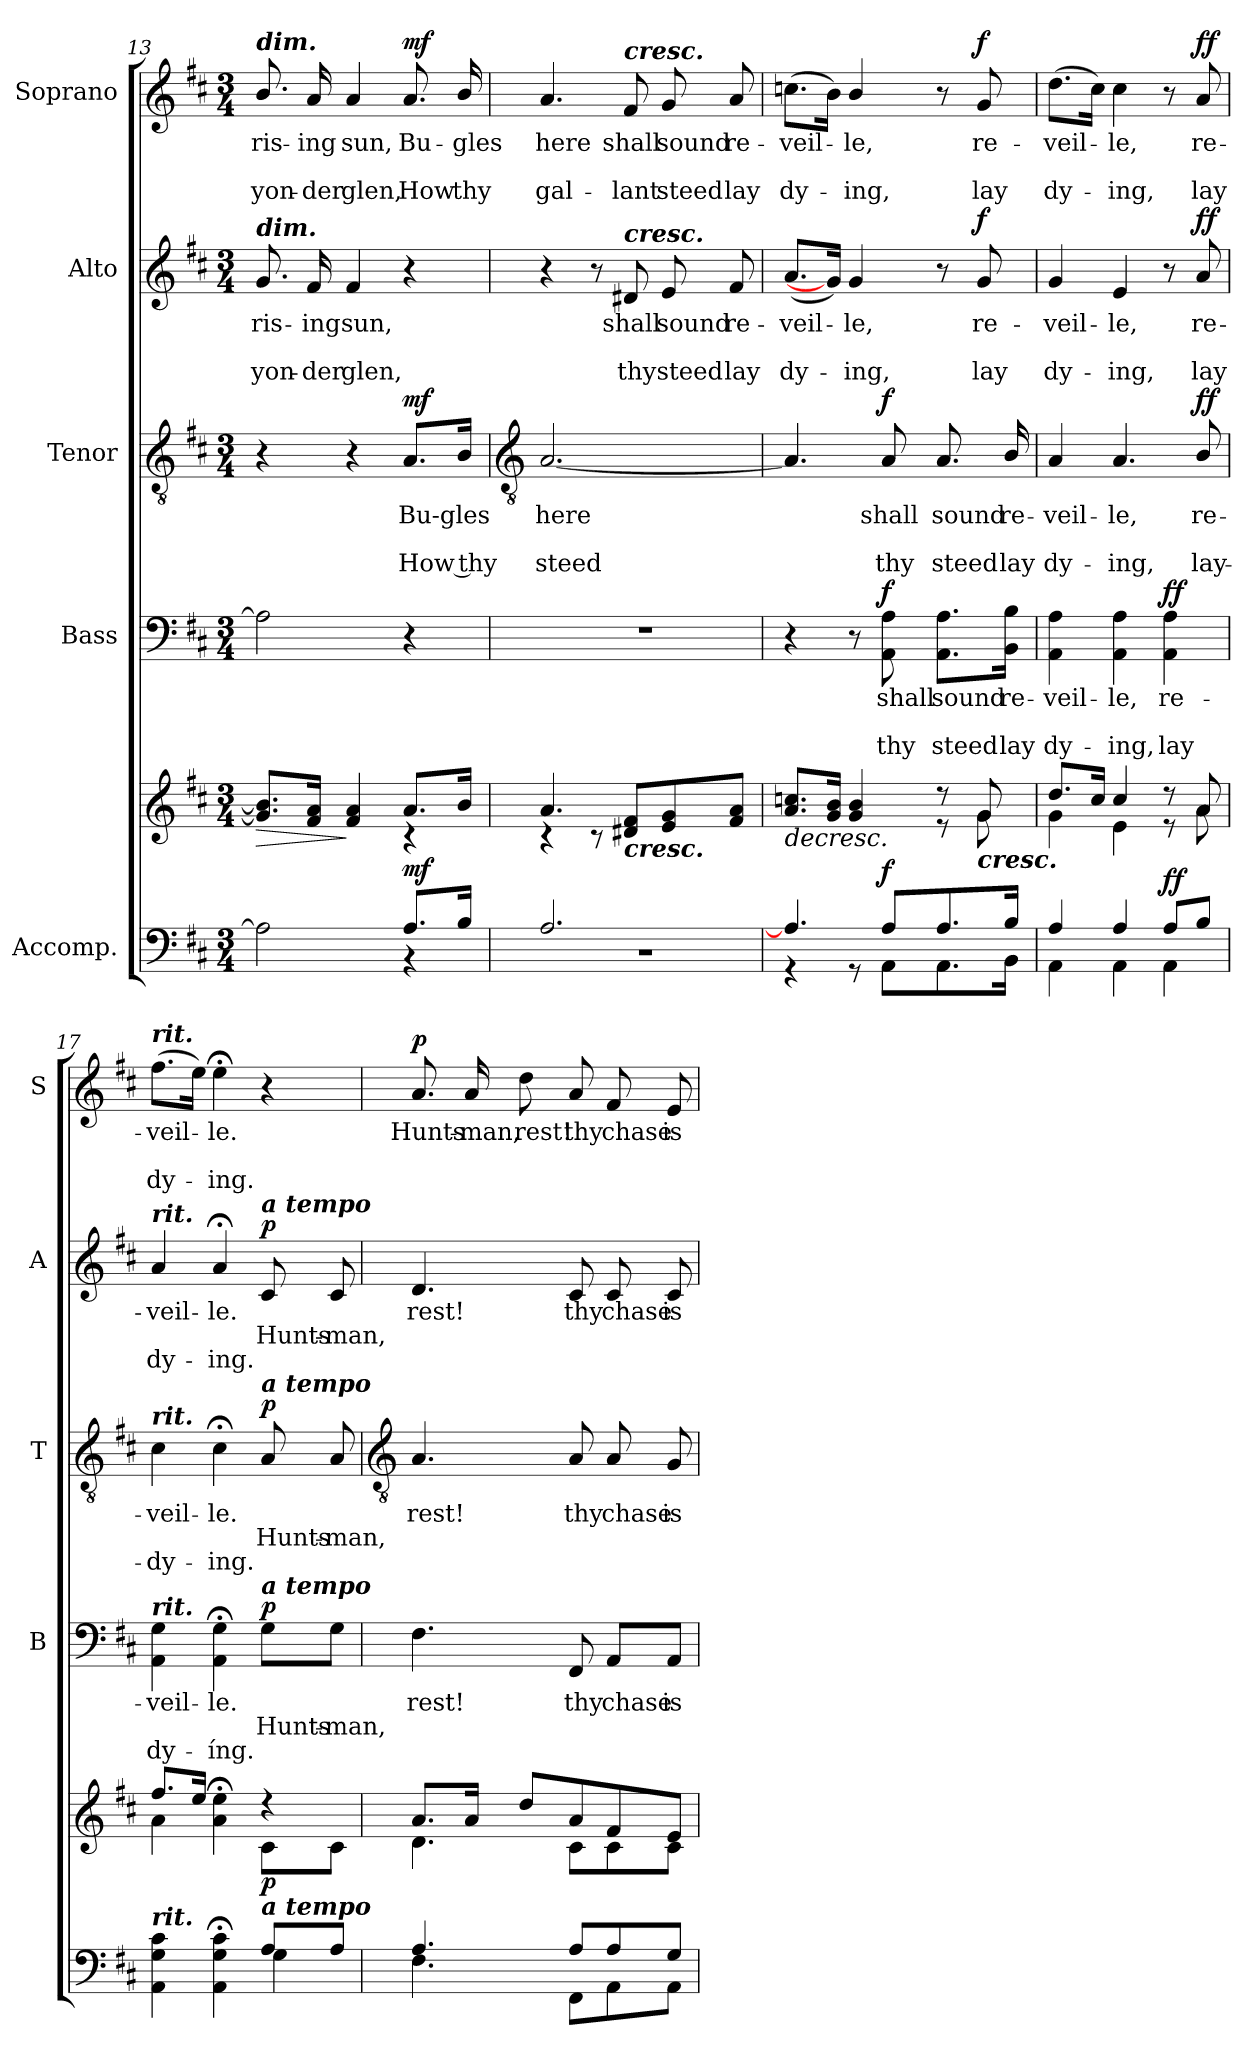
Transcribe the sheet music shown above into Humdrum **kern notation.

**kern	**kern	**dynam	**kern	**text	**text	**text	**dynam	**kern	**text	**text	**text	**dynam	**kern	**text	**text	**text	**dynam	**kern	**text	**text	**text	**dynam
*part5	*part5	*part5	*part4	*part4	*part4	*part4	*part4	*part3	*part3	*part3	*part3	*part3	*part2	*part2	*part2	*part2	*part2	*part1	*part1	*part1	*part1	*part1
*staff6	*staff5	*staff5/6	*staff4	*staff4	*staff4	*staff4	*staff4	*staff3	*staff3	*staff3	*staff3	*staff3	*staff2	*staff2	*staff2	*staff2	*staff2	*staff1	*staff1	*staff1	*staff1	*staff1
*I"Accomp.	*	*	*I"Bass	*	*	*	*	*I"Tenor	*	*	*	*	*I"Alto	*	*	*	*	*I"Soprano	*	*	*	*
*	*	*	*I'B	*	*	*	*	*I'T	*	*	*	*	*I'A	*	*	*	*	*I'S	*	*	*	*
*clefF4	*clefG2	*	*clefF4	*	*	*	*	*clefGv2	*	*	*	*	*clefG2	*	*	*	*	*clefG2	*	*	*	*
*k[f#c#]	*k[f#c#]	*	*k[f#c#]	*	*	*	*	*k[f#c#]	*	*	*	*	*k[f#c#]	*	*	*	*	*k[f#c#]	*	*	*	*
*D:	*D:	*	*D:	*	*	*	*	*D:	*	*	*	*	*D:	*	*	*	*	*D:	*	*	*	*
*M3/4	*M3/4	*	*M3/4	*	*	*	*	*M3/4	*	*	*	*	*M3/4	*	*	*	*	*M3/4	*	*	*	*
=13	=13	=13	=13	=13	=13	=13	=13	=13	=13	=13	=13	=13	=13	=13	=13	=13	=13	=13	=13	=13	=13	=13
*^	*	*	*	*	*	*	*	*	*	*	*	*	*	*	*	*	*	*	*	*	*	*
!	!	!	!	!	!	!	!	!	!	!	!	!	!	!	!	!	!	!	!LO:TX:a:Bi:t=dim.	!	!	!	!
!	!	!	!	!	!	!	!	!	!	!	!	!	!	!LO:TX:a:Bi:t=dim.	!	!	!	!	!	!	!	!	!
!	!	!	!LO:HP:b	!	!	!	!	!	!	!	!	!	!	!	!LO:LY:b	!	!LO:LY:b	!	!	!LO:LY:b	!	!LO:LY:b	!
*	*	*^	*	*	*	*	*	*	*	*	*	*	*	*	*	*	*	*	*	*	*	*	*
2A\]	2ryy	8.g/] 8.b/]L	2ryy	>	2A]	.	.	.	.	4r	.	.	.	.	8.g	ris-	.	-yon-	.	8.b/	ris-	.	-yon-	.
!	!	!	!	!	!	!	!	!	!	!	!	!	!	!	!	!LO:LY:b	!	!LO:LY:b	!	!	!LO:LY:b	!	!LO:LY:b	!
.	.	16f#/ 16a/J	.	.	.	.	.	.	.	.	.	.	.	.	16f#	-ing	.	der	.	16a	-ing	.	der	.
!	!	!	!	!	!	!	!	!	!	!	!	!	!	!	!	!LO:LY:b	!	!LO:LY:b	!	!	!LO:LY:b	!	!LO:LY:b	!
.	.	4f#/ 4a/	.	]	.	.	.	.	.	4r	.	.	.	.	4f#	sun,	.	glen,	.	4a	sun,	.	glen,	.
!	!	!	!	!LO:DY:a=2	!	!	!	!	!	!	!LO:LY:b	!	!LO:LY:b	!LO:DY:b	!	!	!	!	!	!	!LO:LY:b	!	!LO:LY:b	!LO:DY:b
8.A/L	4r	8.a/L	4r	mf	4r	.	.	.	.	8.AL	Bu-gles	.	How thy	mf	4r	.	.	.	.	8.a	Bu-	.	-How	mf
!	!	!	!	!	!	!	!	!	!	!	!	!	!	!	!	!	!	!	!	!	!LO:LY:b	!	!LO:LY:b	!
16B/J	.	16b/J	.	.	.	.	.	.	.	16B/J	.	.	.	.	.	.	.	.	.	16b/	gles	.	thy	.
!!LO:LB:g=z
=14	=14	=14	=14	=14	=14	=14	=14	=14	=14	=14	=14	=14	=14	=14	=14	=14	=14	=14	=14	=14	=14	=14	=14	=14
*	*	*	*	*	*	*	*	*	*	*clefGv2	*	*	*	*	*	*	*	*	*	*	*	*	*	*
!	!LO:N:vis=1	!	!	!	!LO:N:vis=1	!	!	!	!	!	!LO:LY:b	!	!LO:LY:b	!	!	!	!	!	!	!	!LO:LY:b	!	!LO:LY:b	!
2.A/	2.r	4.a/	4r	.	2.r	.	.	.	.	[2.A	here	.	steed	.	4r	.	.	.	.	4.a	here	.	gal-	.
.	.	.	8r	.	.	.	.	.	.	.	.	.	.	.	8r	.	.	.	.	.	.	.	.	.
!	!	!	!	!	!	!	!	!	!	!	!	!	!	!	!	!	!	!	!	!LO:TX:a:Bi:t=cresc.	!	!	!	!
!	!	!	!	!	!	!	!	!	!	!	!	!	!	!	!LO:TX:a:Bi:t=cresc.	!	!	!	!	!	!	!	!	!
!	!	!LO:TX:b:Bi:t=cresc.	!	!	!	!	!	!	!	!	!	!	!	!	!	!	!	!	!	!	!	!	!	!
!	!	!	!	!	!	!	!	!	!	!	!	!	!	!	!	!LO:LY:b	!	!LO:LY:b	!	!	!LO:LY:b	!	!LO:LY:b	!
.	.	8d#X/ 8f#/L	8ryy	.	.	.	.	.	.	.	.	.	.	.	8d#X	shall	.	thy	.	8f#	-shall	.	lant	.
!	!	!	!	!	!	!	!	!	!	!	!	!	!	!	!	!LO:LY:b	!	!LO:LY:b	!	!	!LO:LY:b	!	!LO:LY:b	!
.	.	8e/ 8g/	4ryy	.	.	.	.	.	.	.	.	.	.	.	8e	sound	.	steed	.	8g	sound	.	steed	.
!	!	!	!	!	!	!	!	!	!	!	!	!	!	!	!	!LO:LY:b	!	!LO:LY:b	!	!	!LO:LY:b	!	!LO:LY:b	!
.	.	8f#/ 8a/J	.	.	.	.	.	.	.	.	.	.	.	.	8f#	re-	.	-lay	.	8a	re-	.	-lay	.
=15	=15	=15	=15	=15	=15	=15	=15	=15	=15	=15	=15	=15	=15	=15	=15	=15	=15	=15	=15	=15	=15	=15	=15	=15
!	!	!	!	!LO:HP:b	!	!	!	!	!	!	!	!	!	!	!	!LO:LY:b	!	!LO:LY:b	!	!	!LO:LY:b	!	!LO:LY:b	!
4.A/]	4r	8.a/ 8.ccn/L	2ryy	>	4r	.	.	.	.	4.A]	.	.	.	.	(<8.aL	veil-	.	dy-	.	(>8.ccnL	veil-	.	dy-	.
.	.	16g/ 16b/J	.	.	.	.	.	.	.	.	.	.	.	.	16gJ])	.	.	.	.	16bJ)	.	.	.	.
!	!	!	!	!	!	!	!	!	!	!	!	!	!	!	!	!LO:LY:b	!	!LO:LY:b	!	!	!LO:LY:b	!	!LO:LY:b	!
.	8r	4g/ 4b/	.	.	8r	.	.	.	.	.	.	.	.	.	4g	le,	.	ing,	.	4b/	le,	.	ing,	.
!	!	!	!	!LO:DY:a=2	!	!LO:LY:b	!	!LO:LY:b	!LO:DY:b	!	!LO:LY:b	!	!LO:LY:b	!LO:DY:b	!	!	!	!	!	!	!	!	!	!
8A/L	8AA\L	.	.	f	8AA\ 8A\	shall	.	thy	f	8A	shall	.	thy	f	.	.	.	.	.	.	.	.	.	.
!	!	!	!	!	!	!LO:LY:b	!	!LO:LY:b	!	!	!LO:LY:b	!	!LO:LY:b	!	!	!	!	!	!	!	!	!	!	!
8.A/	8.AA\	8r	8r	]	8.AA\ 8.A\L	sound	.	steed	.	8.A	sound	.	steed	.	8r	.	.	.	.	8r	.	.	.	.
!	!	!LO:TX:b:Bi:t=cresc.	!	!	!	!	!	!	!	!	!	!	!	!	!	!	!	!	!	!	!	!	!	!
!	!	!	!	!	!	!	!	!	!	!	!	!	!	!	!	!LO:LY:b	!	!LO:LY:b	!LO:DY:b	!	!LO:LY:b	!	!LO:LY:b	!LO:DY:b
.	.	8g/	8g\	.	.	.	.	.	.	.	.	.	.	.	8g	re-	.	-lay	f	8g	re-	.	-lay	f
!	!	!	!	!	!	!LO:LY:b	!	!LO:LY:b	!	!	!LO:LY:b	!	!LO:LY:b	!	!	!	!	!	!	!	!	!	!	!
16B/J	16BB\J	.	.	.	16BB\ 16B\Jk	re-	.	-lay	.	16B/	re-	.	-lay	.	.	.	.	.	.	.	.	.	.	.
=16	=16	=16	=16	=16	=16	=16	=16	=16	=16	=16	=16	=16	=16	=16	=16	=16	=16	=16	=16	=16	=16	=16	=16	=16
!	!	!	!	!	!	!LO:LY:b	!	!LO:LY:b	!	!	!LO:LY:b	!	!LO:LY:b	!	!	!LO:LY:b	!	!LO:LY:b	!	!	!LO:LY:b	!	!LO:LY:b	!
4A/	4AA\	8.dd/L	4g\	.	4AA\ 4A\	veil-	.	-dy-	.	4A	veil-	.	-dy-	.	4g	veil-	.	-dy-	.	(>8.ddL	veil-	.	dy-	.
.	.	16cc#/J	.	.	.	.	.	.	.	.	.	.	.	.	.	.	.	.	.	16cc#J)	.	.	.	.
!	!	!	!	!	!	!LO:LY:b	!	!LO:LY:b	!	!	!LO:LY:b	!	!LO:LY:b	!	!	!LO:LY:b	!	!LO:LY:b	!	!	!LO:LY:b	!	!LO:LY:b	!
4A/	4AA\	4cc#/	4e\	.	4AA\ 4A\	-le,	.	ing,	.	4.A	-le,	.	ing,	.	4e	-le,	.	ing,	.	4cc#	le,	.	ing,	.
!	!	!	!	!LO:DY:a=2	!	!LO:LY:b	!	!LO:LY:b	!LO:DY:b	!	!	!	!	!	!	!	!	!	!	!	!	!	!	!
8A/L	4AA\	8r	8r	ff	4AA\ 4A\	re-	.	-lay	ff	.	.	.	.	.	8r	.	.	.	.	8r	.	.	.	.
!	!	!	!	!	!	!	!	!	!	!	!LO:LY:b	!	!LO:LY:b	!LO:DY:b	!	!LO:LY:b	!	!LO:LY:b	!LO:DY:b	!	!LO:LY:b	!	!LO:LY:b	!LO:DY:b
8B/J	.	8a/	8a\	.	.	.	.	.	.	8B/	re--	.	-lay-	ff	8a	re-	.	-lay	ff	8a	re-	.	-lay	ff
=17	=17	=17	=17	=17	=17	=17	=17	=17	=17	=17	=17	=17	=17	=17	=17	=17	=17	=17	=17	=17	=17	=17	=17	=17
!	!	!	!	!	!	!	!	!	!	!	!	!	!	!	!	!	!	!	!	!LO:TX:a:Bi:t=rit.	!	!	!	!
!	!	!	!	!	!	!	!	!	!	!	!	!	!	!	!LO:TX:a:Bi:t=rit.	!	!	!	!	!	!	!	!	!
!	!	!	!	!	!	!	!	!	!	!LO:TX:a:Bi:t=rit.	!	!	!	!	!	!	!	!	!	!	!	!	!	!
!	!	!	!	!	!LO:TX:a:Bi:t=rit.	!	!	!	!	!	!	!	!	!	!	!	!	!	!	!	!	!	!	!
!LO:TX:a:Bi:t=rit.	!	!	!	!	!	!	!	!	!	!	!	!	!	!	!	!	!	!	!	!	!	!	!	!
!	!	!	!	!	!	!LO:LY:b	!	!LO:LY:b	!	!	!LO:LY:b	!	!LO:LY:b	!	!	!LO:LY:b	!	!LO:LY:b	!	!	!LO:LY:b	!	!LO:LY:b	!
4AA\ 4G\ 4c#\	2ryy	8.ff#/L	4a\	.	4AA 4G	veil-	.	-dy-	.	4c#	-veil-	.	-dy-	.	4a	veil-	.	-dy-	.	(>8.ff#L	veil-	.	dy-	.
.	.	16ee/J	.	.	.	.	.	.	.	.	.	.	.	.	.	.	.	.	.	16eeJ)	.	.	.	.
!	!	!	!	!	!	!LO:LY:b	!	!LO:LY:b	!	!	!LO:LY:b	!	!LO:LY:b	!	!	!LO:LY:b	!	!LO:LY:b	!	!	!LO:LY:b	!	!LO:LY:b	!
4AA\;< 4G\;< 4c#\;<	.	4a\;< 4ee\;<	4ryy	.	4AA;< 4G;<	-le.	.	íng.	.	4c#;<	-le.	.	ing.	.	4a;<	-le.	.	ing.	.	4ee;<	le.	.	ing.	.
!	!	!	!	!	!	!	!	!	!	!	!	!	!	!	!LO:TX:a:Bi:t=a tempo	!	!	!	!	!	!	!	!	!
!	!	!	!	!	!	!	!	!	!	!LO:TX:a:Bi:t=a tempo	!	!	!	!	!	!	!	!	!	!	!	!	!	!
!	!	!	!	!	!LO:TX:a:Bi:t=a tempo	!	!	!	!	!	!	!	!	!	!	!	!	!	!	!	!	!	!	!
!LO:TX:a:Bi:t=a tempo	!	!	!	!	!	!	!	!	!	!	!	!	!	!	!	!	!	!	!	!	!	!	!	!
!	!	!	!	!LO:DY:b	!	!	!LO:LY:b	!	!LO:DY:b	!	!	!LO:LY:b	!	!LO:DY:b	!	!	!LO:LY:b	!	!LO:DY:b	!	!	!	!	!
8A/L	4G\	4r	8c#\L	p	8G\L	.	Hunts-	.	p	8A	.	Hunts-	.	p	8c#	.	Hunts-	.	p	4r	.	.	.	.
!	!	!	!	!	!	!	!LO:LY:b	!	!	!	!	!LO:LY:b	!	!	!	!	!LO:LY:b	!	!	!	!	!	!	!
8A/J	.	.	8c#\J	.	8G\J	.	-man,	.	.	8A	.	-man,	.	.	8c#	.	-man,	.	.	.	.	.	.	.
*	*	*v	*v	*	*	*	*	*	*	*	*	*	*	*	*	*	*	*	*	*	*	*	*	*
!!LO:LB:g=z
=18	=18	=18	=18	=18	=18	=18	=18	=18	=18	=18	=18	=18	=18	=18	=18	=18	=18	=18	=18	=18	=18	=18	=18
*	*	*	*	*	*	*	*	*	*clefGv2	*	*	*	*	*	*	*	*	*	*	*	*	*	*
*	*	*^	*	*	*	*	*	*	*	*	*	*	*	*	*	*	*	*	*	*	*	*	*
*	*	*	*^	*	*	*	*	*	*	*	*	*	*	*	*	*	*	*	*	*	*	*	*	*
!	!	!	!	!LO:N:vis=1	!	!	!LO:LY:b	!	!	!	!	!LO:LY:b	!	!	!	!	!LO:LY:b	!	!	!	!	!LO:LY:b	!	!	!LO:DY:b
4.A/	4.F#\	8.a/L	4.d\	2.ryy	.	4.F#	rest!	.	.	.	4.A	rest!	.	.	.	4.d	rest!	.	.	.	8.a	Hunts-	.	.	p
!	!	!	!	!	!	!	!	!	!	!	!	!	!	!	!	!	!	!	!	!	!	!LO:LY:b	!	!	!
.	.	16a/J	.	.	.	.	.	.	.	.	.	.	.	.	.	.	.	.	.	.	16a	-man,	.	.	.
!	!	!	!	!	!	!	!	!	!	!	!	!	!	!	!	!	!	!	!	!	!	!LO:LY:b	!	!	!
.	.	8dd/L	.	.	.	.	.	.	.	.	.	.	.	.	.	.	.	.	.	.	8dd	rest!	.	.	.
!	!	!	!	!	!	!	!LO:LY:b	!	!	!	!	!LO:LY:b	!	!	!	!	!LO:LY:b	!	!	!	!	!LO:LY:b	!	!	!
8A/L	8FF#\L	8a/	8c#\L	.	.	8FF#	thy	.	.	.	8A	thy	.	.	.	8c#	thy	.	.	.	8a	thy	.	.	.
!	!	!	!	!	!	!	!LO:LY:b	!	!	!	!	!LO:LY:b	!	!	!	!	!LO:LY:b	!	!	!	!	!LO:LY:b	!	!	!
8A/	8AA\	8f#/	8c#\	.	.	8AA/L	chase	.	.	.	8A	chase	.	.	.	8c#	chase	.	.	.	8f#	chase	.	.	.
!	!	!	!	!	!	!	!LO:LY:b	!	!	!	!	!LO:LY:b	!	!	!	!	!LO:LY:b	!	!	!	!	!LO:LY:b	!	!	!
8G/J	8AA\J	8e/J	8c#\J	.	.	8AA/J	is	.	.	.	8G	is	.	.	.	8c#	is	.	.	.	8e	is	.	.	.
*v	*v	*	*	*	*	*	*	*	*	*	*	*	*	*	*	*	*	*	*	*	*	*	*	*	*
*	*v	*v	*v	*	*	*	*	*	*	*	*	*	*	*	*	*	*	*	*	*	*	*	*	*
=	=	=	=	=	=	=	=	=	=	=	=	=	=	=	=	=	=	=	=	=	=	=
*-	*-	*-	*-	*-	*-	*-	*-	*-	*-	*-	*-	*-	*-	*-	*-	*-	*-	*-	*-	*-	*-	*-
